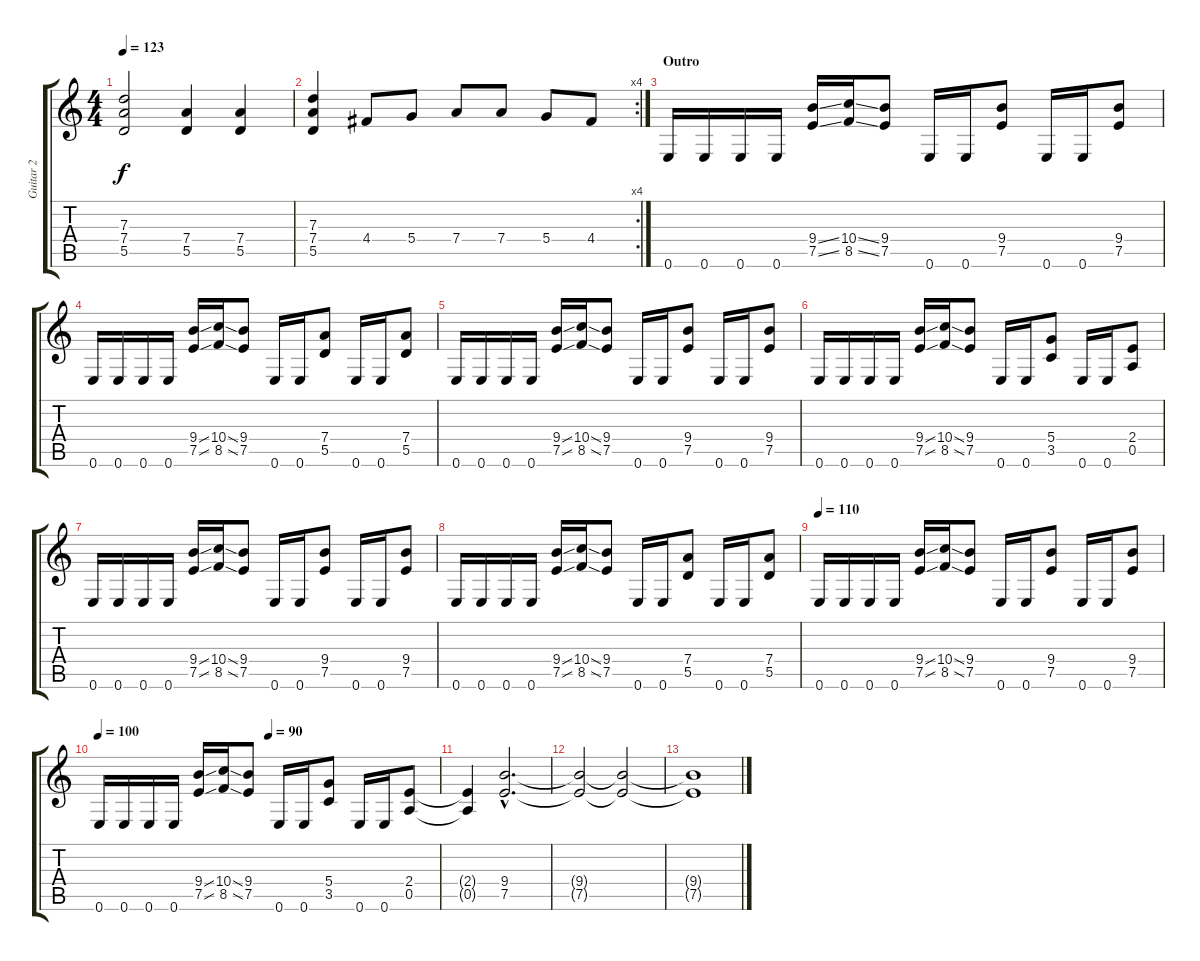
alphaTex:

\track ("Guitar 2" "Guitar 2") {instrument distortionguitar}
\staff {score tabs}
\tuning (E4 B3 G3 D3 A2 E2) {hide}
\ts (4 4)
\tempo 123
\clef g2
\ks c
(7.3 7.4 5.5).2{dy f} (7.4 5.5).4 (7.4 5.5).4 |
\rc 4
(7.3 7.4 5.5).4 4.4.8 5.4.8 7.4.8 7.4.8 5.4.8 4.4.8 |
\section ("" "Outro")
0.6.16 0.6.16 0.6.16 0.6.16 (9.4{ss} 7.5{ss}).16 (10.4{ss} 8.5{ss}).16 (9.4 7.5).8 0.6.16 0.6.16 (9.4 7.5).8 0.6.16 0.6.16 (9.4 7.5).8 |
0.6.16 0.6.16 0.6.16 0.6.16 (9.4{ss} 7.5{ss}).16 (10.4{ss} 8.5{ss}).16 (9.4 7.5).8 0.6.16 0.6.16 (7.4 5.5).8 0.6.16 0.6.16 (7.4 5.5).8 |
0.6.16 0.6.16 0.6.16 0.6.16 (9.4{ss} 7.5{ss}).16 (10.4{ss} 8.5{ss}).16 (9.4 7.5).8 0.6.16 0.6.16 (9.4 7.5).8 0.6.16 0.6.16 (9.4 7.5).8 |
0.6.16 0.6.16 0.6.16 0.6.16 (9.4{ss} 7.5{ss}).16 (10.4{ss} 8.5{ss}).16 (9.4 7.5).8 0.6.16 0.6.16 (5.4 3.5).8 0.6.16 0.6.16 (2.4 0.5).8 |
0.6.16 0.6.16 0.6.16 0.6.16 (9.4{ss} 7.5{ss}).16 (10.4{ss} 8.5{ss}).16 (9.4 7.5).8 0.6.16 0.6.16 (9.4 7.5).8 0.6.16 0.6.16 (9.4 7.5).8 |
0.6.16 0.6.16 0.6.16 0.6.16 (9.4{ss} 7.5{ss}).16 (10.4{ss} 8.5{ss}).16 (9.4 7.5).8 0.6.16 0.6.16 (7.4 5.5).8 0.6.16 0.6.16 (7.4 5.5).8 |
\tempo 110
0.6.16 0.6.16 0.6.16 0.6.16 (9.4{ss} 7.5{ss}).16 (10.4{ss} 8.5{ss}).16 (9.4 7.5).8 0.6.16 0.6.16 (9.4 7.5).8 0.6.16 0.6.16 (9.4 7.5).8 |
\tempo 100
\tempo (90 0.5)
0.6.16 0.6.16 0.6.16 0.6.16 (9.4{ss} 7.5{ss}).16 (10.4{ss} 8.5{ss}).16 (9.4 7.5).8 0.6.16 0.6.16 (5.4 3.5).8 0.6.16 0.6.16 (2.4 0.5).8 |
(2.4{t} 0.5{t}).4 (9.4{hac} 7.5{hac}).2{d} |
(9.4{t} 7.5{t}).2 (9.4{t} 7.5{t}).2{volume 0} |
(9.4{t} 7.5{t}).1
